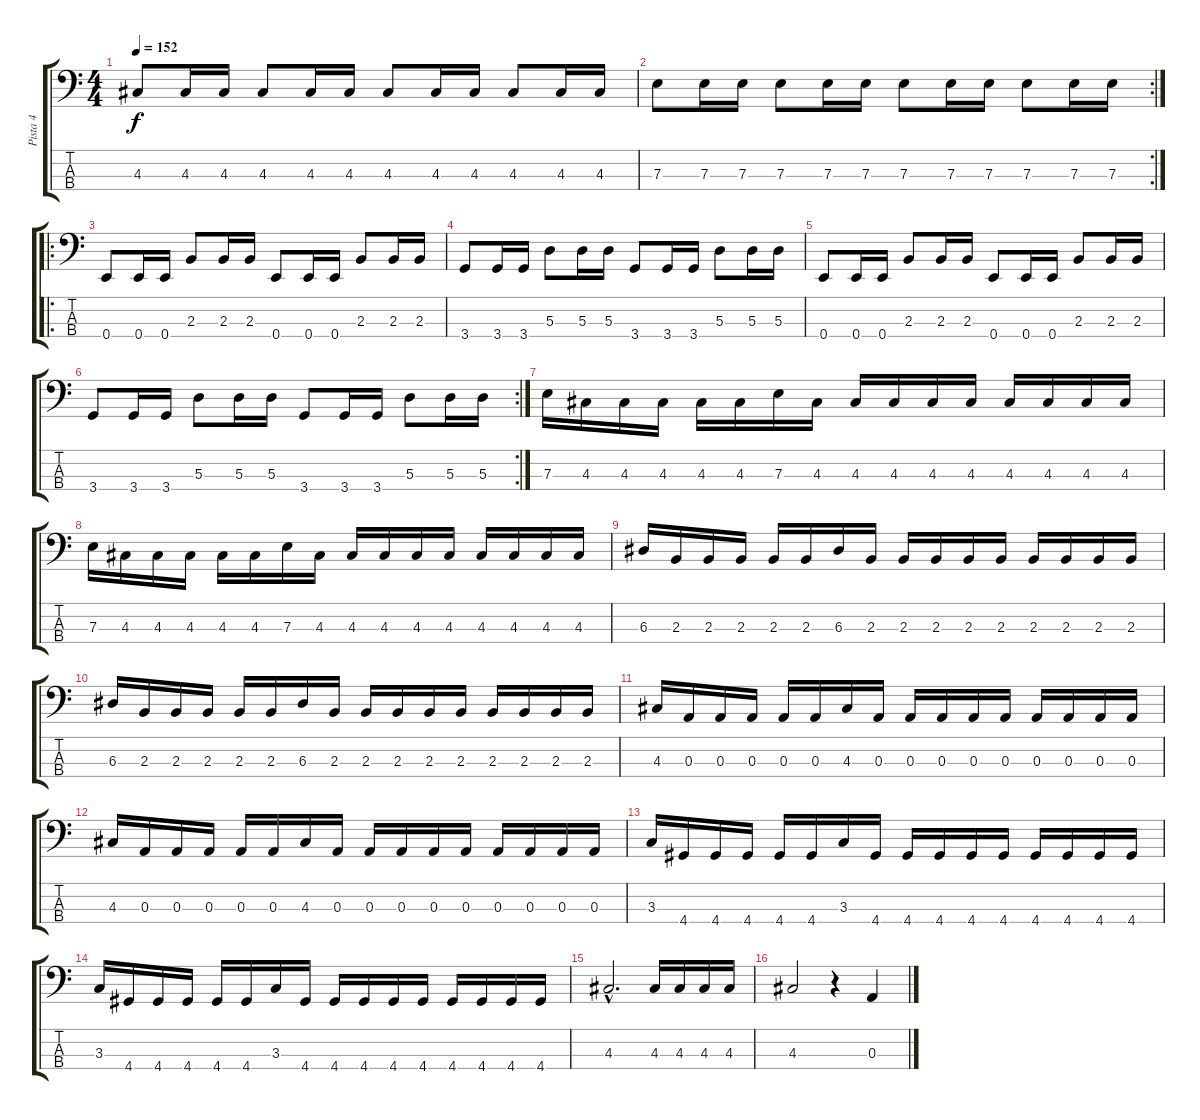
\track ("Pista 4" "Pista 4") {instrument electricbasspick}
\staff {score tabs}
\tuning (G2 D2 A1 E1) {hide}
\ts (4 4)
\tempo 152
\clef f4
\ks c
4.3.8{dy f} 4.3.16 4.3.16 4.3.8 4.3.16 4.3.16 4.3.8 4.3.16 4.3.16 4.3.8 4.3.16 4.3.16 |
\rc 2
7.3.8 7.3.16 7.3.16 7.3.8 7.3.16 7.3.16 7.3.8 7.3.16 7.3.16 7.3.8 7.3.16 7.3.16 |
\ro
0.4.8 0.4.16 0.4.16 2.3.8 2.3.16 2.3.16 0.4.8 0.4.16 0.4.16 2.3.8 2.3.16 2.3.16 |
3.4.8 3.4.16 3.4.16 5.3.8 5.3.16 5.3.16 3.4.8 3.4.16 3.4.16 5.3.8 5.3.16 5.3.16 |
0.4.8 0.4.16 0.4.16 2.3.8 2.3.16 2.3.16 0.4.8 0.4.16 0.4.16 2.3.8 2.3.16 2.3.16 |
\rc 2
3.4.8 3.4.16 3.4.16 5.3.8 5.3.16 5.3.16 3.4.8 3.4.16 3.4.16 5.3.8 5.3.16 5.3.16 |
7.3.16 4.3.16 4.3.16 4.3.16 4.3.16 4.3.16 7.3.16 4.3.16 4.3.16 4.3.16 4.3.16 4.3.16 4.3.16 4.3.16 4.3.16 4.3.16 |
7.3.16 4.3.16 4.3.16 4.3.16 4.3.16 4.3.16 7.3.16 4.3.16 4.3.16 4.3.16 4.3.16 4.3.16 4.3.16 4.3.16 4.3.16 4.3.16 |
6.3.16 2.3.16 2.3.16 2.3.16 2.3.16 2.3.16 6.3.16 2.3.16 2.3.16 2.3.16 2.3.16 2.3.16 2.3.16 2.3.16 2.3.16 2.3.16 |
6.3.16 2.3.16 2.3.16 2.3.16 2.3.16 2.3.16 6.3.16 2.3.16 2.3.16 2.3.16 2.3.16 2.3.16 2.3.16 2.3.16 2.3.16 2.3.16 |
4.3.16 0.3.16 0.3.16 0.3.16 0.3.16 0.3.16 4.3.16 0.3.16 0.3.16 0.3.16 0.3.16 0.3.16 0.3.16 0.3.16 0.3.16 0.3.16 |
4.3.16 0.3.16 0.3.16 0.3.16 0.3.16 0.3.16 4.3.16 0.3.16 0.3.16 0.3.16 0.3.16 0.3.16 0.3.16 0.3.16 0.3.16 0.3.16 |
3.3.16 4.4.16 4.4.16 4.4.16 4.4.16 4.4.16 3.3.16 4.4.16 4.4.16 4.4.16 4.4.16 4.4.16 4.4.16 4.4.16 4.4.16 4.4.16 |
3.3.16 4.4.16 4.4.16 4.4.16 4.4.16 4.4.16 3.3.16 4.4.16 4.4.16 4.4.16 4.4.16 4.4.16 4.4.16 4.4.16 4.4.16 4.4.16 |
4.3{hac}.2{d} 4.3.16 4.3.16 4.3.16 4.3.16 |
4.3.2 r.4 0.3.4
